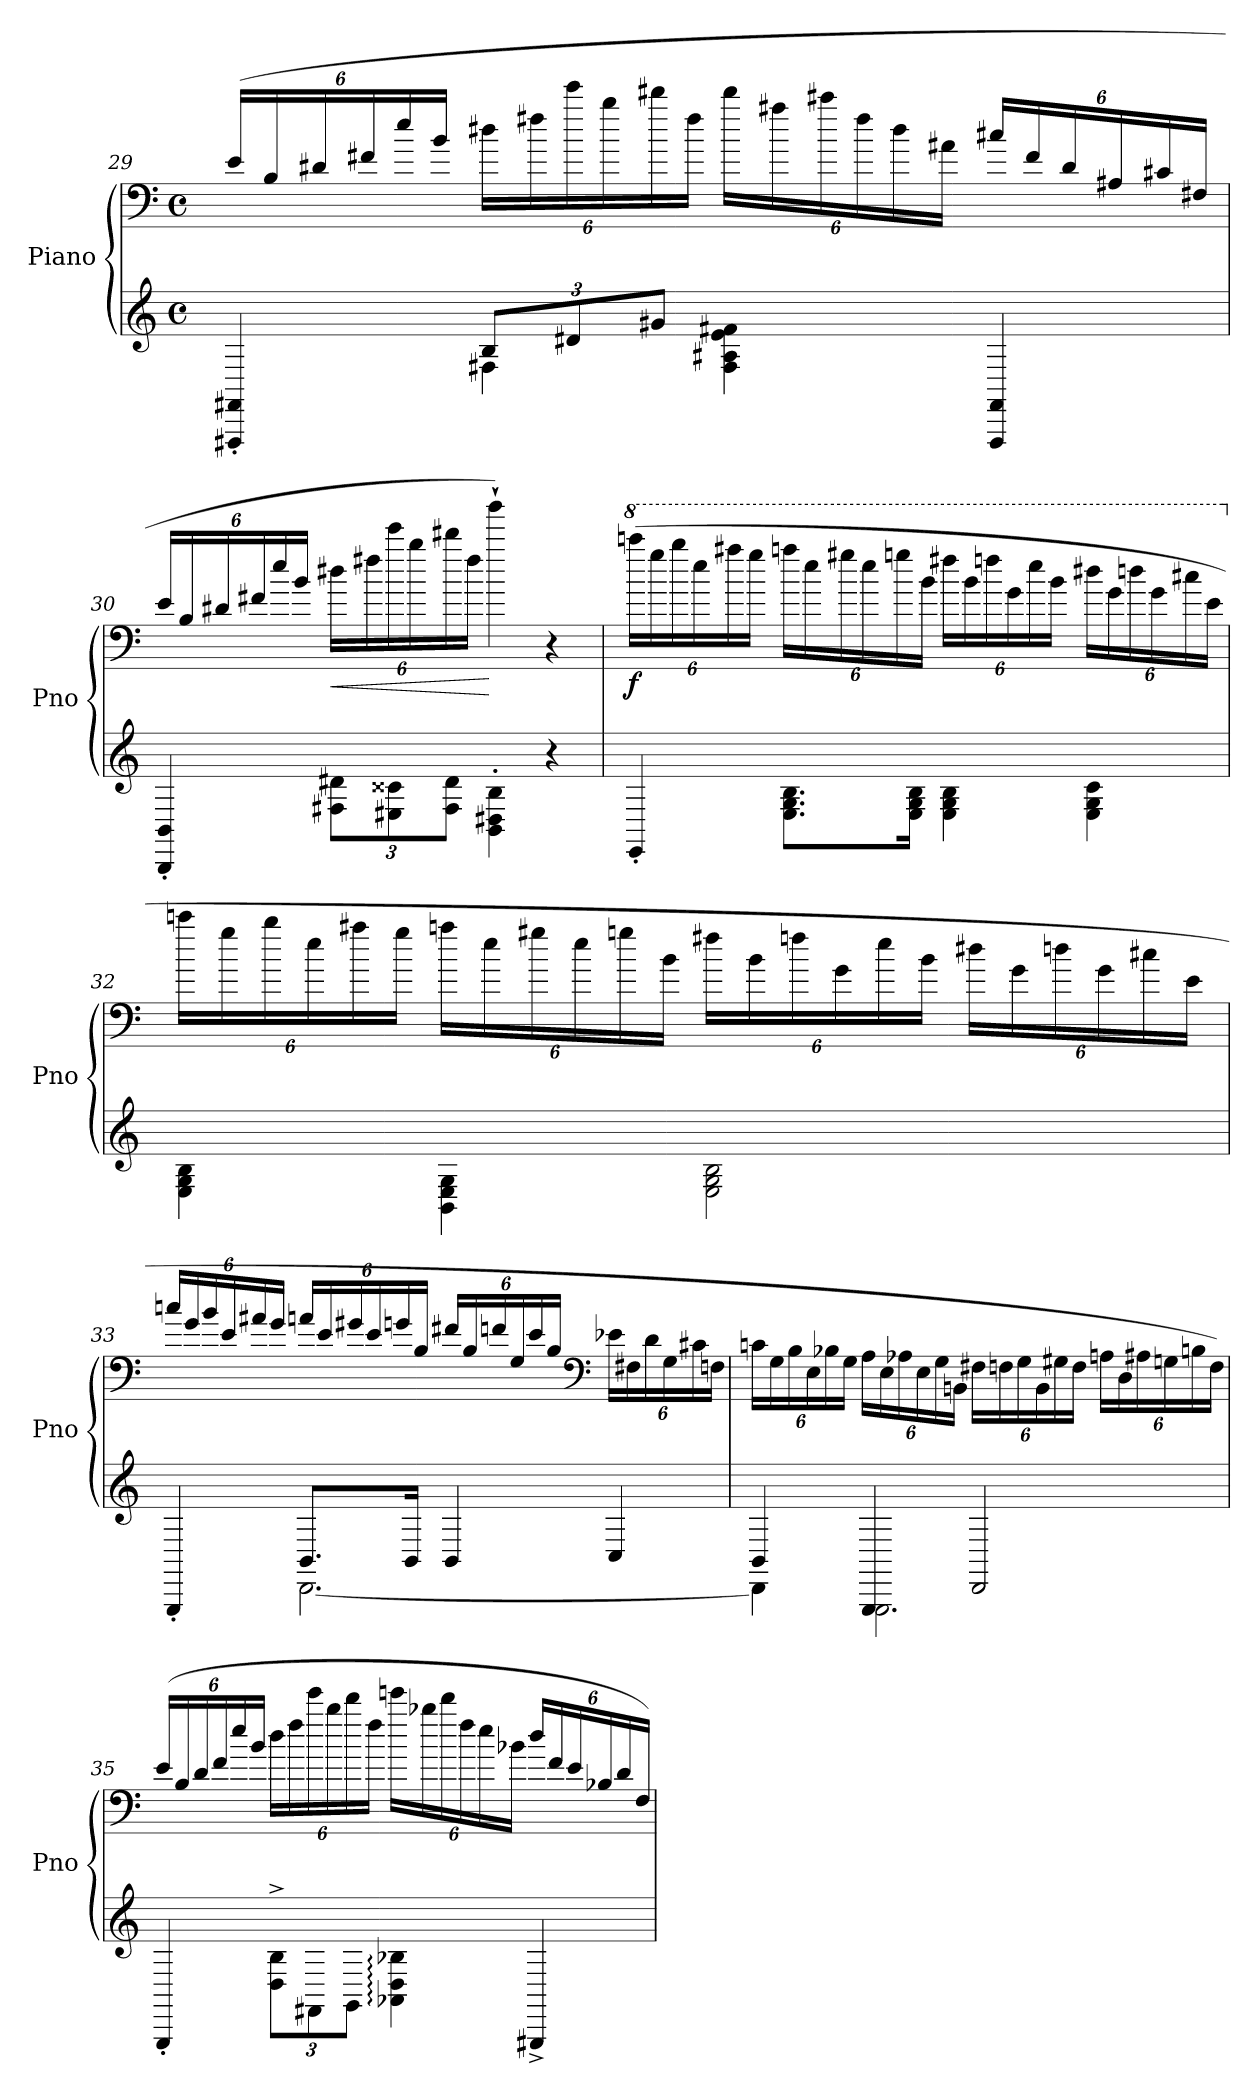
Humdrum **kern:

**kern	**kern	**dynam
*part1	*part1	*part1
*staff2	*staff1	*staff1/2
*I"Piano	*	*
*I'Pno	*	*
!!LO:PB:g=z
*clefG2	*clefF4	*
*k[]	*k[]	*
*M4/4	*M4/4	*
*met(c)	*met(c)	*
=29	=29	=29
*^	*	*
*	*	*Xbrackettup	*
4FFF#X/' 4FF#X/'	4ryy	(>24e/LL	.
.	.	24B/	.
.	.	24d#X/	.
.	.	24f#X/	.
.	.	24ee/	.
.	.	24b/JJ	.
*Xbrackettup	*	*	*
12B/L	4F#X\	24dd#X\LL	.
.	.	24ff#X\	.
12d#X/	.	24eee\	.
.	.	24bb\	.
12g#X/J	.	24ddd#X\	.
.	.	24ff#\JJ	.
4F#\ 4A#X\ 4e\ 4f#X\	2ryy	24ddd#\LL	.
.	.	24aa#X\	.
.	.	24ccc#X\	.
.	.	24ff#\	.
.	.	24dd#\	.
.	.	24a#X\JJ	.
4FFF#/ 4FF#/	.	24cc#X/LL	.
.	.	24f#/	.
.	.	24d#/	.
.	.	24A#X/	.
.	.	24c#X/	.
.	.	24F#X/JJ	.
*v	*v	*	*
!!LO:LB:g=z
=30	=30	=30
4BBB/' 4BB/'	24e/LL	.
.	24B/	.
.	24d#X/	.
.	24f#X/	.
.	24ee/	.
.	24b/JJ	.
!	!	!LO:HP:b
12F#X\ 12d#X\L	24dd#X\LL	<
.	24ff#X\	.
12E#X\ 12c##X\	24eee\	.
.	24bb\	.
12F#\ 12d#\J	24ddd#X\	.
.	24ff#\JJ	.
4BB\' 4D#X\' 4B\'	4bbb`\)	[
4r	4r	.
!!LO:LB:g=z
=31	=31	=31
*	*8va	*
!	!	!LO:DY:b
4EE'/	(>24ccccn\LL	f
.	24ggg\	.
.	24bbb\	.
.	24eee\	.
.	24aaa#X\	.
.	24ggg\JJ	.
8.E\ 8.G\ 8.B\L	24aaan\LL	.
.	24eee\	.
.	24ggg#X\	.
.	24eee\	.
.	24gggn\	.
16E\ 16G\ 16B\Jk	.	.
.	24bb\JJ	.
4E\ 4G\ 4B\	24fff#X\LL	.
.	24bb\	.
.	24fffn\	.
.	24gg\	.
.	24eee\	.
.	24bb\JJ	.
4E\ 4G\ 4c\	24ddd#X\LL	.
.	24gg\	.
.	24dddn\	.
.	24gg\	.
.	24ccc#X\	.
.	24ee\JJ	.
!!LO:LB:g=z
=32	=32	=32
*	*X8va	*
4E\ 4G\ 4B\	24cccn\LL	.
.	24gg\	.
.	24bb\	.
.	24ee\	.
.	24aa#X\	.
.	24gg\JJ	.
4BB\ 4E\ 4G\	24aan\LL	.
.	24ee\	.
.	24gg#X\	.
.	24ee\	.
.	24ggn\	.
.	24b\JJ	.
2E\ 2G\ 2B\	24ff#X\LL	.
.	24b\	.
.	24ffn\	.
.	24g\	.
.	24ee\	.
.	24b\JJ	.
.	24dd#X\LL	.
.	24g\	.
.	24ddn\	.
.	24g\	.
.	24cc#X\	.
.	24e\JJ	.
!!LO:LB:g=z
=33	=33	=33
*^	*	*
4GGG'/	4ryy	24ccn/LL	.
.	.	24g/	.
.	.	24b/	.
.	.	24e/	.
.	.	24a#X/	.
.	.	24g/JJ	.
8.BB/L	[2.DD\	24an/LL	.
.	.	24e/	.
.	.	24g#X/	.
.	.	24e/	.
.	.	24gn/	.
16BB/Jk	.	.	.
.	.	24B/JJ	.
4BB/	.	24f#X/LL	.
.	.	24B/	.
.	.	24fn/	.
.	.	24G/	.
.	.	24e/	.
.	.	24B/JJ	.
*	*	*clefF4	*
4C/	.	24e-X\LL	.
.	.	24F#X\	.
.	.	24d\	.
.	.	24G\	.
.	.	24c#X\	.
.	.	24Fn\JJ	.
!!LO:PB:g=z
=34	=34	=34	=34
4BB/	4DD\]	24cn\LL	.
.	.	24G\	.
.	.	24B\	.
.	.	24E\	.
.	.	24B-X\	.
.	.	24G\JJ	.
4GGG/	2.GGG\	24A\LL	.
.	.	24E\	.
.	.	24A-X\	.
.	.	24E\	.
.	.	24G\	.
.	.	24BBn\JJ	.
2DD/	.	24F#X\LL	.
.	.	24Fn\	.
.	.	24G\	.
.	.	24BB\	.
.	.	24G#X\	.
.	.	24F\JJ	.
.	.	24An\LL	.
.	.	24D\	.
.	.	24A#X\	.
.	.	24Gn\	.
.	.	24Bn\	.
.	.	24F\JJ)	.
*v	*v	*	*
!!LO:LB:g=z
=35	=35	=35
4GGG'/	(>24e/LL	.
.	24B/	.
.	24d/	.
.	24f/	.
.	24ee/	.
.	24b/JJ	.
12D\^ 12B\^L	24dd\LL	.
.	24ff\	.
12FF#X\	24eee\	.
.	24bb\	.
12GG\J	24ddd\	.
.	24ff\JJ	.
4AA-X\: 4D\: 4B-X\:	24eeen\LL	.
.	24bb-X\	.
.	24ddd\	.
.	24ff\	.
.	24ee\	.
.	24b-X\JJ	.
4GGG#X^/	24dd/LL	.
.	24f/	.
.	24e/	.
.	24B-X/	.
.	24d/	.
.	24F/JJ)	.
=	=	=
*-	*-	*-
